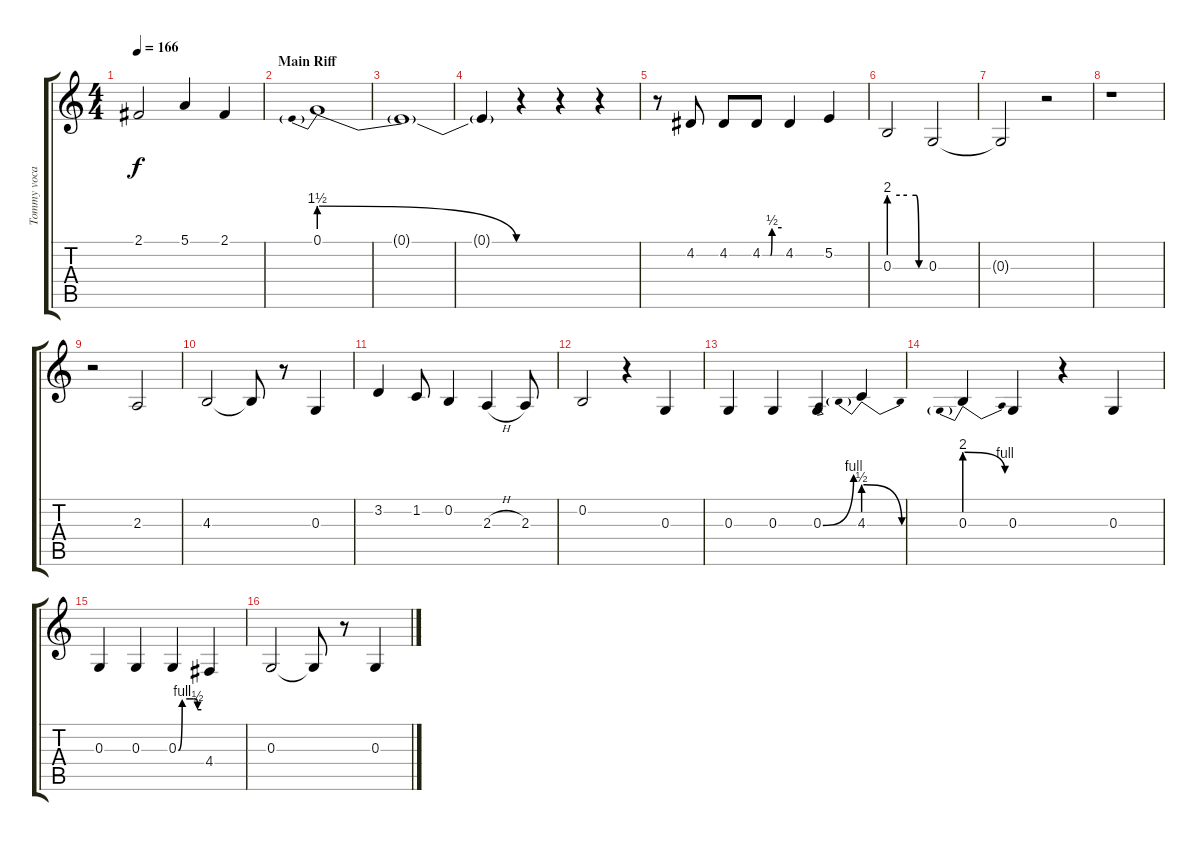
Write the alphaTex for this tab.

\track ("Tommy vocal" "Tommy voca") {instrument flute}
\staff {score tabs}
\tuning (E4 B3 G3 D3 A2 E2) {hide}
\ts (4 4)
\tempo 166
\clef g2
\ks c
2.1.2{dy f} 5.1.4 2.1.4 |
\section ("" "Main Riff")
0.1{be (prebendrelease 0 6 60 0)}.1 |
0.1{t}.1 |
0.1{t}.4 r.4 r.4 r.4 |
r.8 4.2.8 4.2.8 4.2{be (custom 0 0 25 0 30 2 60 2)}.8 4.2.4 5.2.4 |
0.3{be (custom 0 8 30 8 45 8 50 0 60 0)}.2 0.3.2 |
0.3{t}.2 r.2 |
r.1 |
r.2 2.3.2 |
4.3.2 4.3{t}.8 r.8 0.3.4 |
3.2.4 1.2.8 0.2.4 2.3{h}.4 2.3.8 |
0.2.2 r.4 0.3.4 |
0.3.4 0.3.4 0.3{be (bend 0 0 60 4)}.4 4.3{be (prebendrelease 0 2 60 0)}.4 |
0.3{be (prebendrelease 0 8 60 4)}.4 0.3.4 r.4 0.3.4 |
0.3.4 0.3.4 0.3{be (custom 0 0 10 4 30 4 40 4 45 4 50 2 60 2)}.4 4.4.4 |
0.3.2 0.3{t}.8 r.8 0.3.4
